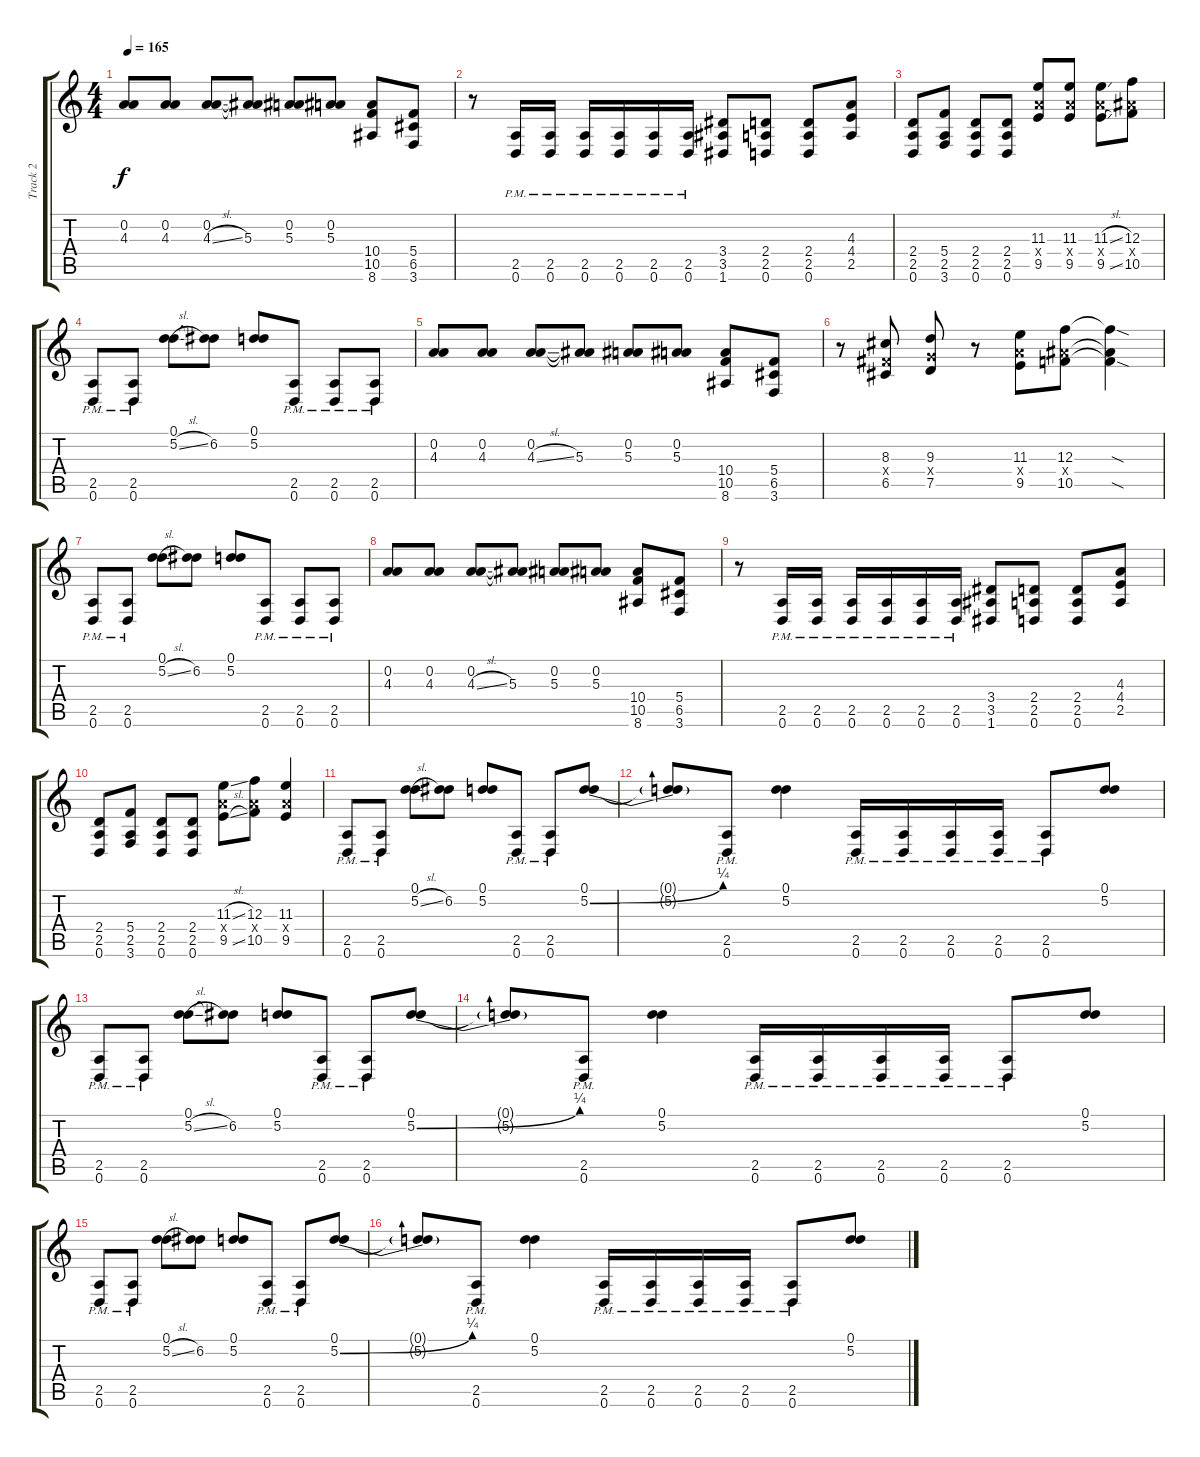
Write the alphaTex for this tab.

\track ("Track 2" "Track 2") {instrument distortionguitar}
\staff {score tabs}
\tuning (D4 A3 F3 C3 G2 D2) {hide}
\ts (4 4)
\tempo 165
\clef g2
\ks c
(0.2 4.3).8{dy f} (0.2 4.3).8 (0.2 4.3{sl}).8 (0.2{t} 5.3).8 (0.2 5.3).8 (0.2 5.3).8 (10.4 10.5 8.6).8 (5.4 6.5 3.6).8 |
r.8 (2.5{pm} 0.6{pm}).16 (2.5{pm} 0.6{pm}).16 (2.5{pm} 0.6{pm}).16 (2.5{pm} 0.6{pm}).16 (2.5{pm} 0.6{pm}).16 (2.5{pm} 0.6{pm}).16 (3.4 3.5 1.6).8 (2.4 2.5 0.6).8 (2.4 2.5 0.6).8 (4.3 4.4 2.5).8 |
(2.4 2.5 0.6).8 (5.4 2.5 3.6).8 (2.4 2.5 0.6).8 (2.4 2.5 0.6).8 (11.3 9.4{x} 9.5).8 (11.3 9.4{x} 9.5).8 (11.3{sl} 9.4{x} 9.5{sl}).8 (12.3 10.4{x} 10.5).8 |
(2.5{pm} 0.6{pm}).8 (2.5{pm} 0.6{pm}).8 (0.1 5.2{sl}).8 (0.1{t} 6.2).8 (0.1 5.2).8 (2.5{pm} 0.6{pm}).8 (2.5{pm} 0.6{pm}).8 (2.5{pm} 0.6{pm}).8 |
(0.2 4.3).8 (0.2 4.3).8 (0.2 4.3{sl}).8 (0.2{t} 5.3).8 (0.2 5.3).8 (0.2 5.3).8 (10.4 10.5 8.6).8 (5.4 6.5 3.6).8 |
r.8 (8.3 6.4{x} 6.5).8 (9.3 7.4{x} 7.5).8 r.8 (11.3 9.4{x} 9.5).8 (12.3 10.4{x} 10.5).8 (12.3{sod t} 10.4{t} 10.5{sod t}).4 |
(2.5{pm} 0.6{pm}).8 (2.5{pm} 0.6{pm}).8 (0.1 5.2{sl}).8 (0.1{t} 6.2).8 (0.1 5.2).8 (2.5{pm} 0.6{pm}).8 (2.5{pm} 0.6{pm}).8 (2.5{pm} 0.6{pm}).8 |
(0.2 4.3).8 (0.2 4.3).8 (0.2 4.3{sl}).8 (0.2{t} 5.3).8 (0.2 5.3).8 (0.2 5.3).8 (10.4 10.5 8.6).8 (5.4 6.5 3.6).8 |
r.8 (2.5{pm} 0.6{pm}).16 (2.5{pm} 0.6{pm}).16 (2.5{pm} 0.6{pm}).16 (2.5{pm} 0.6{pm}).16 (2.5{pm} 0.6{pm}).16 (2.5{pm} 0.6{pm}).16 (3.4 3.5 1.6).8 (2.4 2.5 0.6).8 (2.4 2.5 0.6).8 (4.3 4.4 2.5).8 |
(2.4 2.5 0.6).8 (5.4 2.5 3.6).8 (2.4 2.5 0.6).8 (2.4 2.5 0.6).8 (11.3{sl} 9.4{x} 9.5{sl}).8 (12.3 9.4{x} 10.5).8 (11.3 9.4{x} 9.5).4 |
(2.5{pm} 0.6{pm}).8 (2.5{pm} 0.6{pm}).8 (0.1 5.2{sl}).8 (0.1{t} 6.2).8 (0.1 5.2).8 (2.5{pm} 0.6{pm}).8 (2.5{pm} 0.6{pm}).8 (0.1 5.2{be (bend 0 0 60 1)}).8 |
(0.1{t} 5.2{t}).8 (2.5{pm} 0.6{pm}).8 (0.1 5.2).4 (2.5{pm} 0.6{pm}).16 (2.5{pm} 0.6{pm}).16 (2.5{pm} 0.6{pm}).16 (2.5{pm} 0.6{pm}).16 (2.5{pm} 0.6{pm}).8 (0.1 5.2).8 |
(2.5{pm} 0.6{pm}).8 (2.5{pm} 0.6{pm}).8 (0.1 5.2{sl}).8 (0.1{t} 6.2).8 (0.1 5.2).8 (2.5{pm} 0.6{pm}).8 (2.5{pm} 0.6{pm}).8 (0.1 5.2{be (bend 0 0 60 1)}).8 |
(0.1{t} 5.2{t}).8 (2.5{pm} 0.6{pm}).8 (0.1 5.2).4 (2.5{pm} 0.6{pm}).16 (2.5{pm} 0.6{pm}).16 (2.5{pm} 0.6{pm}).16 (2.5{pm} 0.6{pm}).16 (2.5{pm} 0.6{pm}).8 (0.1 5.2).8 |
(2.5{pm} 0.6{pm}).8 (2.5{pm} 0.6{pm}).8 (0.1 5.2{sl}).8 (0.1{t} 6.2).8 (0.1 5.2).8 (2.5{pm} 0.6{pm}).8 (2.5{pm} 0.6{pm}).8 (0.1 5.2{be (bend 0 0 60 1)}).8 |
(0.1{t} 5.2{t}).8 (2.5{pm} 0.6{pm}).8 (0.1 5.2).4 (2.5{pm} 0.6{pm}).16 (2.5{pm} 0.6{pm}).16 (2.5{pm} 0.6{pm}).16 (2.5{pm} 0.6{pm}).16 (2.5{pm} 0.6{pm}).8 (0.1 5.2).8
